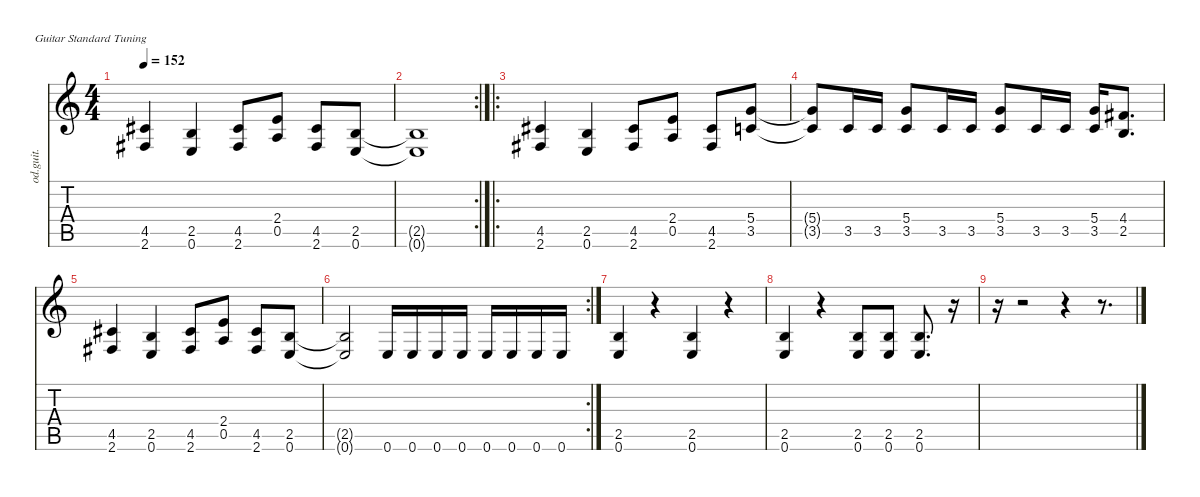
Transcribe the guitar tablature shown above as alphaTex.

\defaultSystemsLayout 4
\hideDynamics
\bracketExtendMode nobrackets
\track ("Rhythm 1" "od.guit.") {instrument overdrivenguitar}
\staff {score tabs}
\tuning (E4 B3 G3 D3 A2 E2)
\ts (4 4)
\tempo 152
\clef g2
\ks c
(4.5{acc #} 2.6{acc #}).4{dy f} (2.5 0.6).4 (4.5{acc #} 2.6{acc #}).8 (2.4 0.5).8 (4.5{acc #} 2.6{acc #}).8 (2.5 0.6).8 |
\rc 2
(2.5{t} 0.6{t}).1 |
\ro
(4.5{acc #} 2.6{acc #}).4 (2.5 0.6).4 (4.5{acc #} 2.6{acc #}).8 (2.4 0.5).8 (4.5{acc #} 2.6{acc #}).8 (5.4 3.5).8 |
(5.4{t} 3.5{t}).8 3.5.16 3.5.16 (5.4 3.5).8 3.5.16 3.5.16 (5.4 3.5).8 3.5.16 3.5.16 (5.4 3.5).16 (4.4{acc #} 2.5).8{d} |
(4.5{acc #} 2.6{acc #}).4 (2.5 0.6).4 (4.5{acc #} 2.6{acc #}).8 (2.4 0.5).8 (4.5{acc #} 2.6{acc #}).8 (2.5 0.6).8 |
\rc 2
(2.5{t} 0.6{t}).2 0.6.16 0.6.16 0.6.16 0.6.16 0.6.16 0.6.16 0.6.16 0.6.16 |
(2.5 0.6).4 r.4 (2.5 0.6).4 r.4 |
(2.5 0.6).4 r.4 (2.5 0.6).8 (2.5 0.6).8 (2.5 0.6).8{d} r.16 |
r.16 r.2 r.4 r.8{d}
